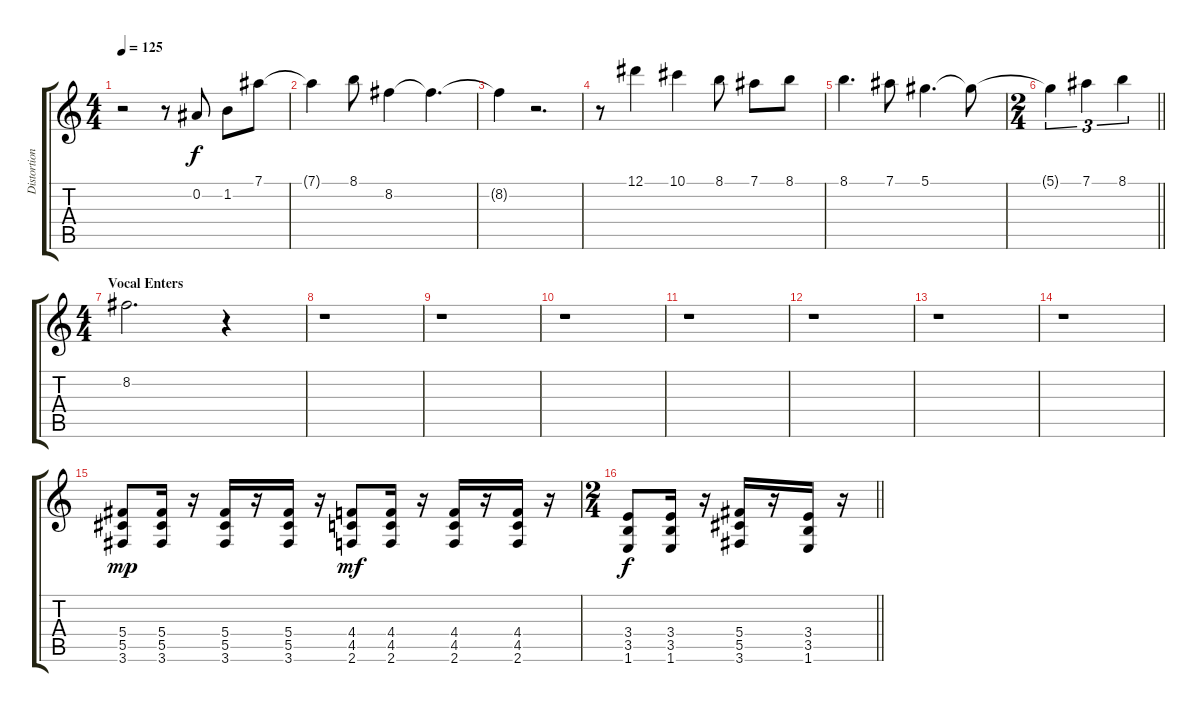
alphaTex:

\track ("Distortion Guitar" "Distortion") {instrument distortionguitar}
\staff {score tabs}
\tuning (Eb4 Bb3 Gb3 Db3 Ab2 Eb2) {hide}
\ts (4 4)
\tempo 125
\clef g2
\ks c
r.2{dy f} r.8 0.2.8 1.2.8 7.1.8 |
7.1{t}.4 8.1.8 8.2.4 8.2{t}.4{d} |
8.2{t}.4 r.2{d} |
r.8 12.1.4 10.1.4 8.1.8 7.1.8 8.1.8 |
8.1.4{d} 7.1.8 5.1.4{d} 5.1{t}.8 |
\ts (2 4)
\barLineRight lightlight
5.1{t}.4{tu (3 2)} 7.1.4{tu (3 2)} 8.1.4{tu (3 2)} |
\ts (4 4)
\section ("" "Vocal Enters")
8.2.2{d} r.4 |
r.1 |
r.1 |
r.1 |
r.1 |
r.1 |
r.1 |
r.1 |
(5.4 5.5 3.6).8{dy mp} (5.4 5.5 3.6).16 r.16 (5.4 5.5 3.6).16 r.16 (5.4 5.5 3.6).16 r.16 (4.4 4.5 2.6).8{dy mf} (4.4 4.5 2.6).16 r.16 (4.4 4.5 2.6).16 r.16 (4.4 4.5 2.6).16 r.16 |
\ts (2 4)
\barLineRight lightlight
(3.4 3.5 1.6).8{dy f} (3.4 3.5 1.6).16 r.16 (5.4 5.5 3.6).16 r.16 (3.4 3.5 1.6).16 r.16
